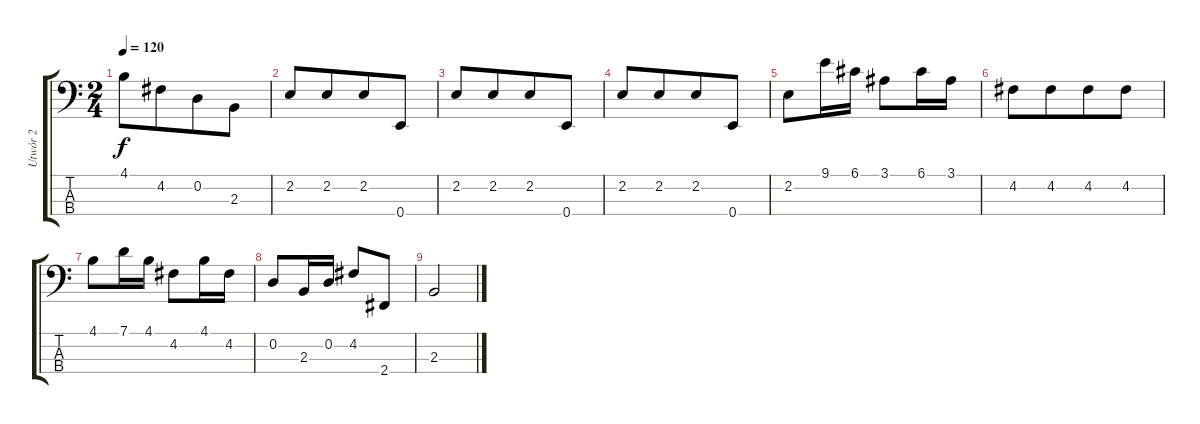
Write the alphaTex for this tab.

\track ("Utwór 2" "Utwór 2") {instrument acousticbass}
\staff {score tabs}
\tuning (G2 D2 A1 E1) {hide}
\ts (2 4)
\tempo 120
\clef f4
\ks c
4.1.8{dy f} 4.2.8{beam merge} 0.2.8 2.3.8 |
2.2.8 2.2.8{beam merge} 2.2.8 0.4.8 |
2.2.8 2.2.8{beam merge} 2.2.8 0.4.8 |
2.2.8 2.2.8{beam merge} 2.2.8 0.4.8 |
2.2.8 9.1.16 6.1.16 3.1.8 6.1.16 3.1.16 |
4.2.8 4.2.8{beam merge} 4.2.8 4.2.8 |
4.1.8 7.1.16 4.1.16 4.2.8 4.1.16 4.2.16 |
0.2.8 2.3.16 0.2.16 4.2.8 2.4.8 |
2.3.2
